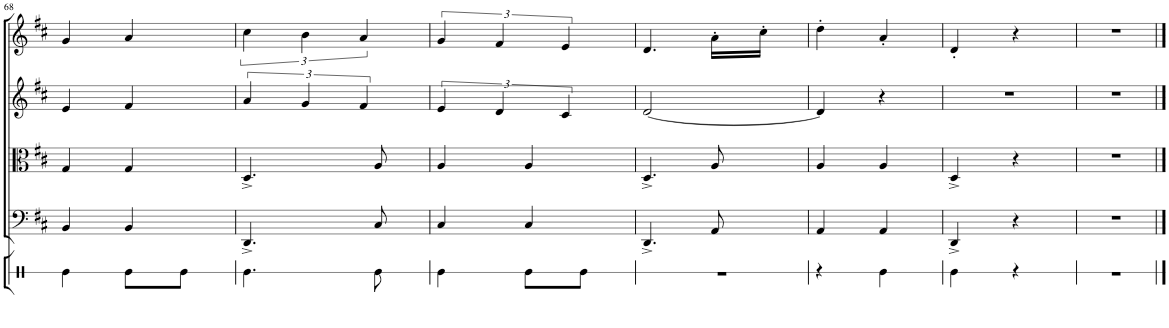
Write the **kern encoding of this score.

**kern	**kern	**kern	**kern	**kern
*part5	*part4	*part3	*part2	*part1
*staff5	*staff4	*staff3	*staff2	*staff1
*I"Tambourine	*I"Violoncello	*I"Viola	*I"Violin II	*I"Violin I
*I'Tmbn	*I'Vc	*I'Vla	*I'Vln	*I'Vln
!!LO:PB:g=z
*clefX	*clefF4	*clefC3	*clefG2	*clefG2
*k[]	*k[f#c#]	*k[f#c#]	*k[f#c#]	*k[f#c#]
*M2/4	*M2/4	*M2/4	*M2/4	*M2/4
=68	=68	=68	=68	=68
4Re\	4BB/	4G/	4e/	4g/
8Re\L	4BB/	4G/	4f#/	4a/
8Re\J	.	.	.	.
=69	=69	=69	=69	=69
4.Re\	4.DD^/	4.D^/	6a/	6cc#\
.	.	.	6g/	6b\
.	.	.	6f#/	6a/
8Re\	8C#/	8A/	.	.
=70	=70	=70	=70	=70
4Re\	4C#/	4A/	6e/	6g/
.	.	.	6d/	6f#/
8Re\L	4C#/	4A/	.	.
.	.	.	6c#/	6e/
8Re\J	.	.	.	.
=71	=71	=71	=71	=71
2r	4.DD^/	4.D^/	[2d/	4.d/
.	8AA/	8A/	.	16a'\LL
.	.	.	.	16cc#'\JJ
=72	=72	=72	=72	=72
4r	4AA/	4A/	4d/]	4dd'\
4Re\	4AA/	4A/	4r	4a'/
=73	=73	=73	=73	=73
4Re\	4DD^/	4D^/	2r	4d'/
4r	4r	4r	.	4r
=74	=74	=74	=74	=74
2r	2r	2r	2r	2r
==	==	==	==	==
*-	*-	*-	*-	*-
